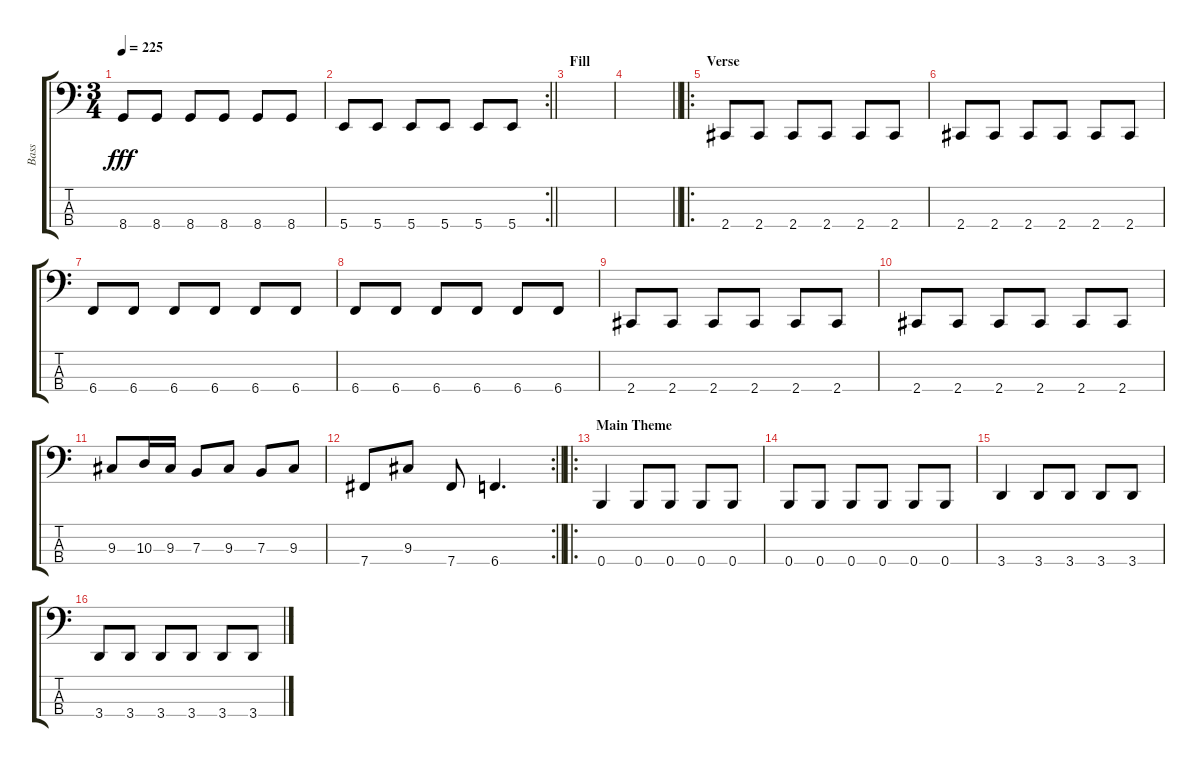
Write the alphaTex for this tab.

\track ("Bass" "Bass") {instrument electricbassfinger}
\staff {score tabs}
\tuning (D2 A1 E1 B0) {hide}
\ts (3 4)
\tempo 225
\clef f4
\ks c
8.4.8{dy fff} 8.4.8 8.4.8 8.4.8 8.4.8 8.4.8 |
\rc 2
\barLineRight lightlight
5.4.8 5.4.8 5.4.8 5.4.8 5.4.8 5.4.8 |
\section ("" "Fill")
|
\barLineRight lightlight
|
\ro
\section ("" "Verse")
2.4.8 2.4.8 2.4.8 2.4.8 2.4.8 2.4.8 |
2.4.8 2.4.8 2.4.8 2.4.8 2.4.8 2.4.8 |
6.4.8 6.4.8 6.4.8 6.4.8 6.4.8 6.4.8 |
6.4.8 6.4.8 6.4.8 6.4.8 6.4.8 6.4.8 |
2.4.8 2.4.8 2.4.8 2.4.8 2.4.8 2.4.8 |
2.4.8 2.4.8 2.4.8 2.4.8 2.4.8 2.4.8 |
9.3.8 10.3.16 9.3.16 7.3.8 9.3.8 7.3.8 9.3.8 |
\rc 2
\barLineRight lightlight
7.4.8 9.3.8 7.4.8 6.4.4{d} |
\ro
\section ("" "Main Theme")
0.4.4 0.4.8 0.4.8 0.4.8 0.4.8 |
0.4.8 0.4.8 0.4.8 0.4.8 0.4.8 0.4.8 |
3.4.4 3.4.8 3.4.8 3.4.8 3.4.8 |
3.4.8 3.4.8 3.4.8 3.4.8 3.4.8 3.4.8
